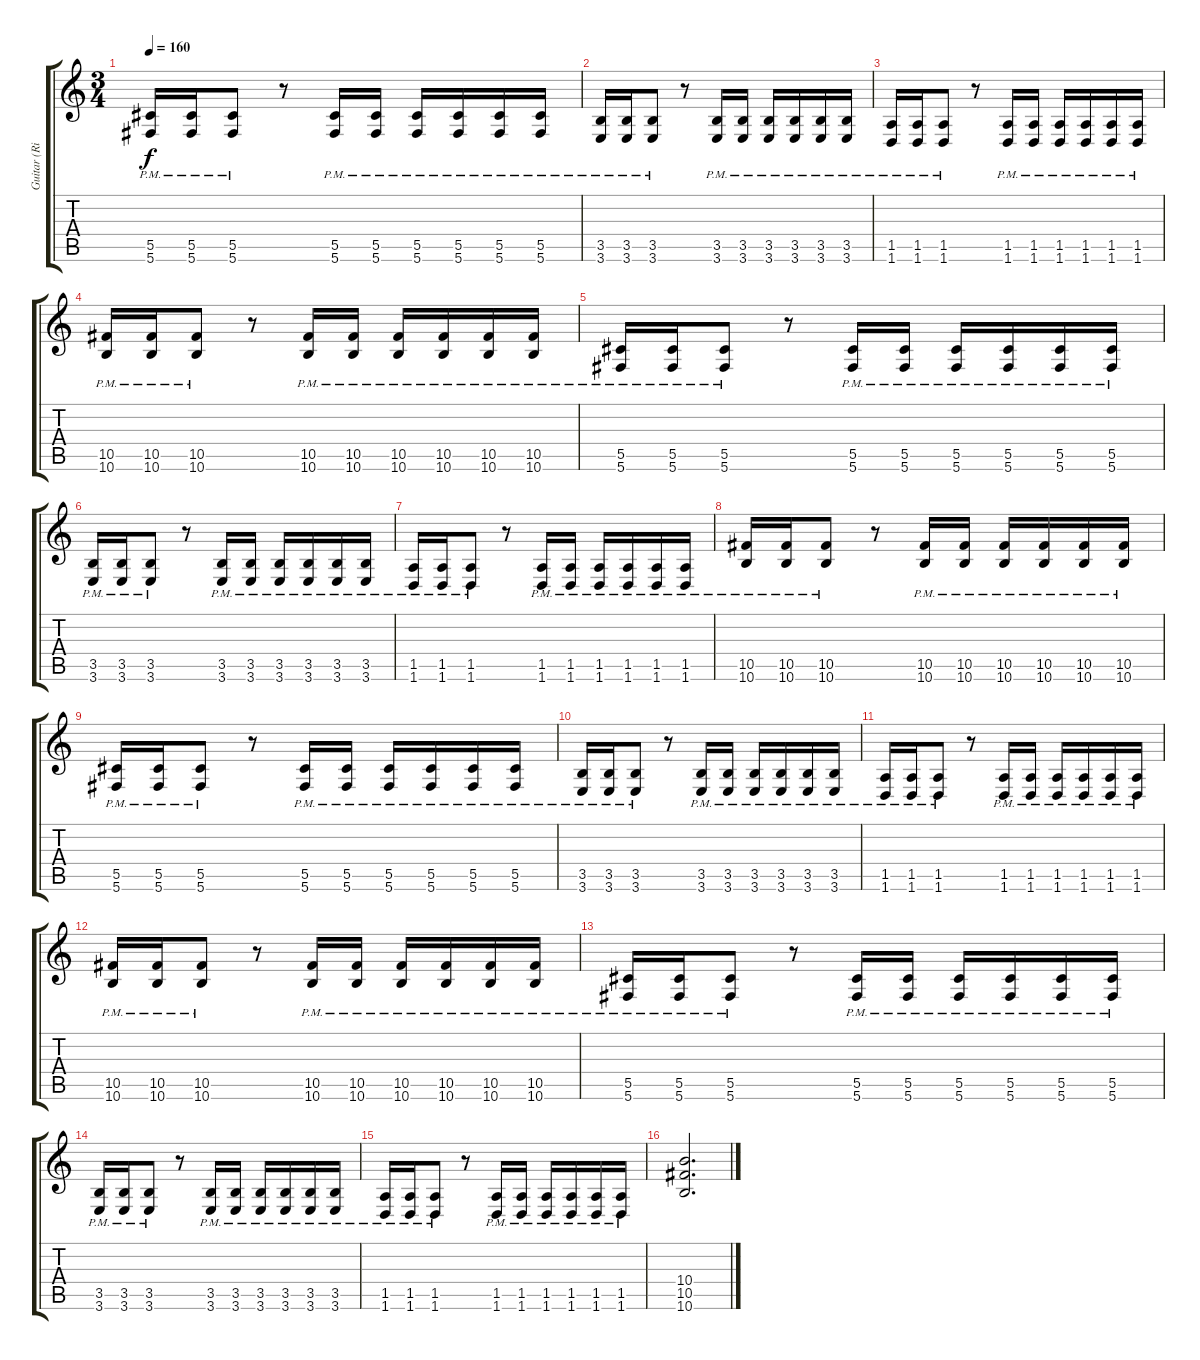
\track ("Guitar (Right)" "Guitar (Ri") {instrument distortionguitar}
\staff {score tabs}
\tuning (Eb4 Bb3 Gb3 Db3 Ab2 Db2) {hide}
\ts (3 4)
\tempo 160
\clef g2
\ks c
(5.5{pm} 5.6{pm}).16{dy f} (5.5{pm} 5.6{pm}).16 (5.5{pm} 5.6{pm}).8 r.8 (5.5{pm} 5.6{pm}).16 (5.5{pm} 5.6{pm}).16 (5.5{pm} 5.6{pm}).16 (5.5{pm} 5.6{pm}).16 (5.5{pm} 5.6{pm}).16 (5.5{pm} 5.6{pm}).16 |
(3.5{pm} 3.6{pm}).16 (3.5{pm} 3.6{pm}).16 (3.5{pm} 3.6{pm}).8 r.8 (3.5{pm} 3.6{pm}).16 (3.5{pm} 3.6{pm}).16 (3.5{pm} 3.6{pm}).16 (3.5{pm} 3.6{pm}).16 (3.5{pm} 3.6{pm}).16 (3.5{pm} 3.6{pm}).16 |
(1.5{pm} 1.6{pm}).16 (1.5{pm} 1.6{pm}).16 (1.5{pm} 1.6{pm}).8 r.8 (1.5{pm} 1.6{pm}).16 (1.5{pm} 1.6{pm}).16 (1.5{pm} 1.6{pm}).16 (1.5{pm} 1.6{pm}).16 (1.5{pm} 1.6{pm}).16 (1.5{pm} 1.6{pm}).16 |
(10.5{pm} 10.6{pm}).16 (10.5{pm} 10.6{pm}).16 (10.5{pm} 10.6{pm}).8 r.8 (10.5{pm} 10.6{pm}).16 (10.5{pm} 10.6{pm}).16 (10.5{pm} 10.6{pm}).16 (10.5{pm} 10.6{pm}).16 (10.5{pm} 10.6{pm}).16 (10.5{pm} 10.6{pm}).16 |
(5.5{pm} 5.6{pm}).16 (5.5{pm} 5.6{pm}).16 (5.5{pm} 5.6{pm}).8 r.8 (5.5{pm} 5.6{pm}).16 (5.5{pm} 5.6{pm}).16 (5.5{pm} 5.6{pm}).16 (5.5{pm} 5.6{pm}).16 (5.5{pm} 5.6{pm}).16 (5.5{pm} 5.6{pm}).16 |
(3.5{pm} 3.6{pm}).16 (3.5{pm} 3.6{pm}).16 (3.5{pm} 3.6{pm}).8 r.8 (3.5{pm} 3.6{pm}).16 (3.5{pm} 3.6{pm}).16 (3.5{pm} 3.6{pm}).16 (3.5{pm} 3.6{pm}).16 (3.5{pm} 3.6{pm}).16 (3.5{pm} 3.6{pm}).16 |
(1.5{pm} 1.6{pm}).16 (1.5{pm} 1.6{pm}).16 (1.5{pm} 1.6{pm}).8 r.8 (1.5{pm} 1.6{pm}).16 (1.5{pm} 1.6{pm}).16 (1.5{pm} 1.6{pm}).16 (1.5{pm} 1.6{pm}).16 (1.5{pm} 1.6{pm}).16 (1.5{pm} 1.6{pm}).16 |
(10.5{pm} 10.6{pm}).16 (10.5{pm} 10.6{pm}).16 (10.5{pm} 10.6{pm}).8 r.8 (10.5{pm} 10.6{pm}).16 (10.5{pm} 10.6{pm}).16 (10.5{pm} 10.6{pm}).16 (10.5{pm} 10.6{pm}).16 (10.5{pm} 10.6{pm}).16 (10.5{pm} 10.6{pm}).16 |
(5.5{pm} 5.6{pm}).16 (5.5{pm} 5.6{pm}).16 (5.5{pm} 5.6{pm}).8 r.8 (5.5{pm} 5.6{pm}).16 (5.5{pm} 5.6{pm}).16 (5.5{pm} 5.6{pm}).16 (5.5{pm} 5.6{pm}).16 (5.5{pm} 5.6{pm}).16 (5.5{pm} 5.6{pm}).16 |
(3.5{pm} 3.6{pm}).16 (3.5{pm} 3.6{pm}).16 (3.5{pm} 3.6{pm}).8 r.8 (3.5{pm} 3.6{pm}).16 (3.5{pm} 3.6{pm}).16 (3.5{pm} 3.6{pm}).16 (3.5{pm} 3.6{pm}).16 (3.5{pm} 3.6{pm}).16 (3.5{pm} 3.6{pm}).16 |
(1.5{pm} 1.6{pm}).16 (1.5{pm} 1.6{pm}).16 (1.5{pm} 1.6{pm}).8 r.8 (1.5{pm} 1.6{pm}).16 (1.5{pm} 1.6{pm}).16 (1.5{pm} 1.6{pm}).16 (1.5{pm} 1.6{pm}).16 (1.5{pm} 1.6{pm}).16 (1.5{pm} 1.6{pm}).16 |
(10.5{pm} 10.6{pm}).16 (10.5{pm} 10.6{pm}).16 (10.5{pm} 10.6{pm}).8 r.8 (10.5{pm} 10.6{pm}).16 (10.5{pm} 10.6{pm}).16 (10.5{pm} 10.6{pm}).16 (10.5{pm} 10.6{pm}).16 (10.5{pm} 10.6{pm}).16 (10.5{pm} 10.6{pm}).16 |
(5.5{pm} 5.6{pm}).16 (5.5{pm} 5.6{pm}).16 (5.5{pm} 5.6{pm}).8 r.8 (5.5{pm} 5.6{pm}).16 (5.5{pm} 5.6{pm}).16 (5.5{pm} 5.6{pm}).16 (5.5{pm} 5.6{pm}).16 (5.5{pm} 5.6{pm}).16 (5.5{pm} 5.6{pm}).16 |
(3.5{pm} 3.6{pm}).16 (3.5{pm} 3.6{pm}).16 (3.5{pm} 3.6{pm}).8 r.8 (3.5{pm} 3.6{pm}).16 (3.5{pm} 3.6{pm}).16 (3.5{pm} 3.6{pm}).16 (3.5{pm} 3.6{pm}).16 (3.5{pm} 3.6{pm}).16 (3.5{pm} 3.6{pm}).16 |
(1.5{pm} 1.6{pm}).16 (1.5{pm} 1.6{pm}).16 (1.5{pm} 1.6{pm}).8 r.8 (1.5{pm} 1.6{pm}).16 (1.5{pm} 1.6{pm}).16 (1.5{pm} 1.6{pm}).16 (1.5{pm} 1.6{pm}).16 (1.5{pm} 1.6{pm}).16 (1.5{pm} 1.6{pm}).16 |
(10.4 10.5 10.6).2{d}
